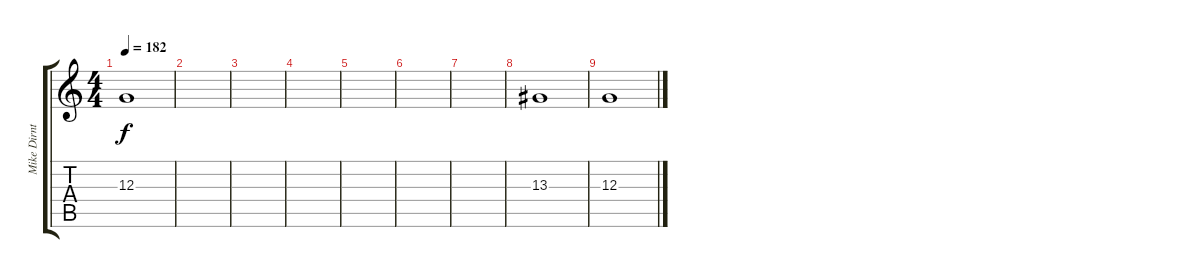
\track ("Mike Dirnt (Coro)" "Mike Dirnt") {instrument lead2sawtooth}
\staff {score tabs}
\tuning (E4 B3 G3 D3 A2 E2) {hide}
\ts (4 4)
\tempo 182
\clef g2
\ks c
12.3.1{dy f} |
|
|
|
|
|
|
13.3.1 |
12.3.1
